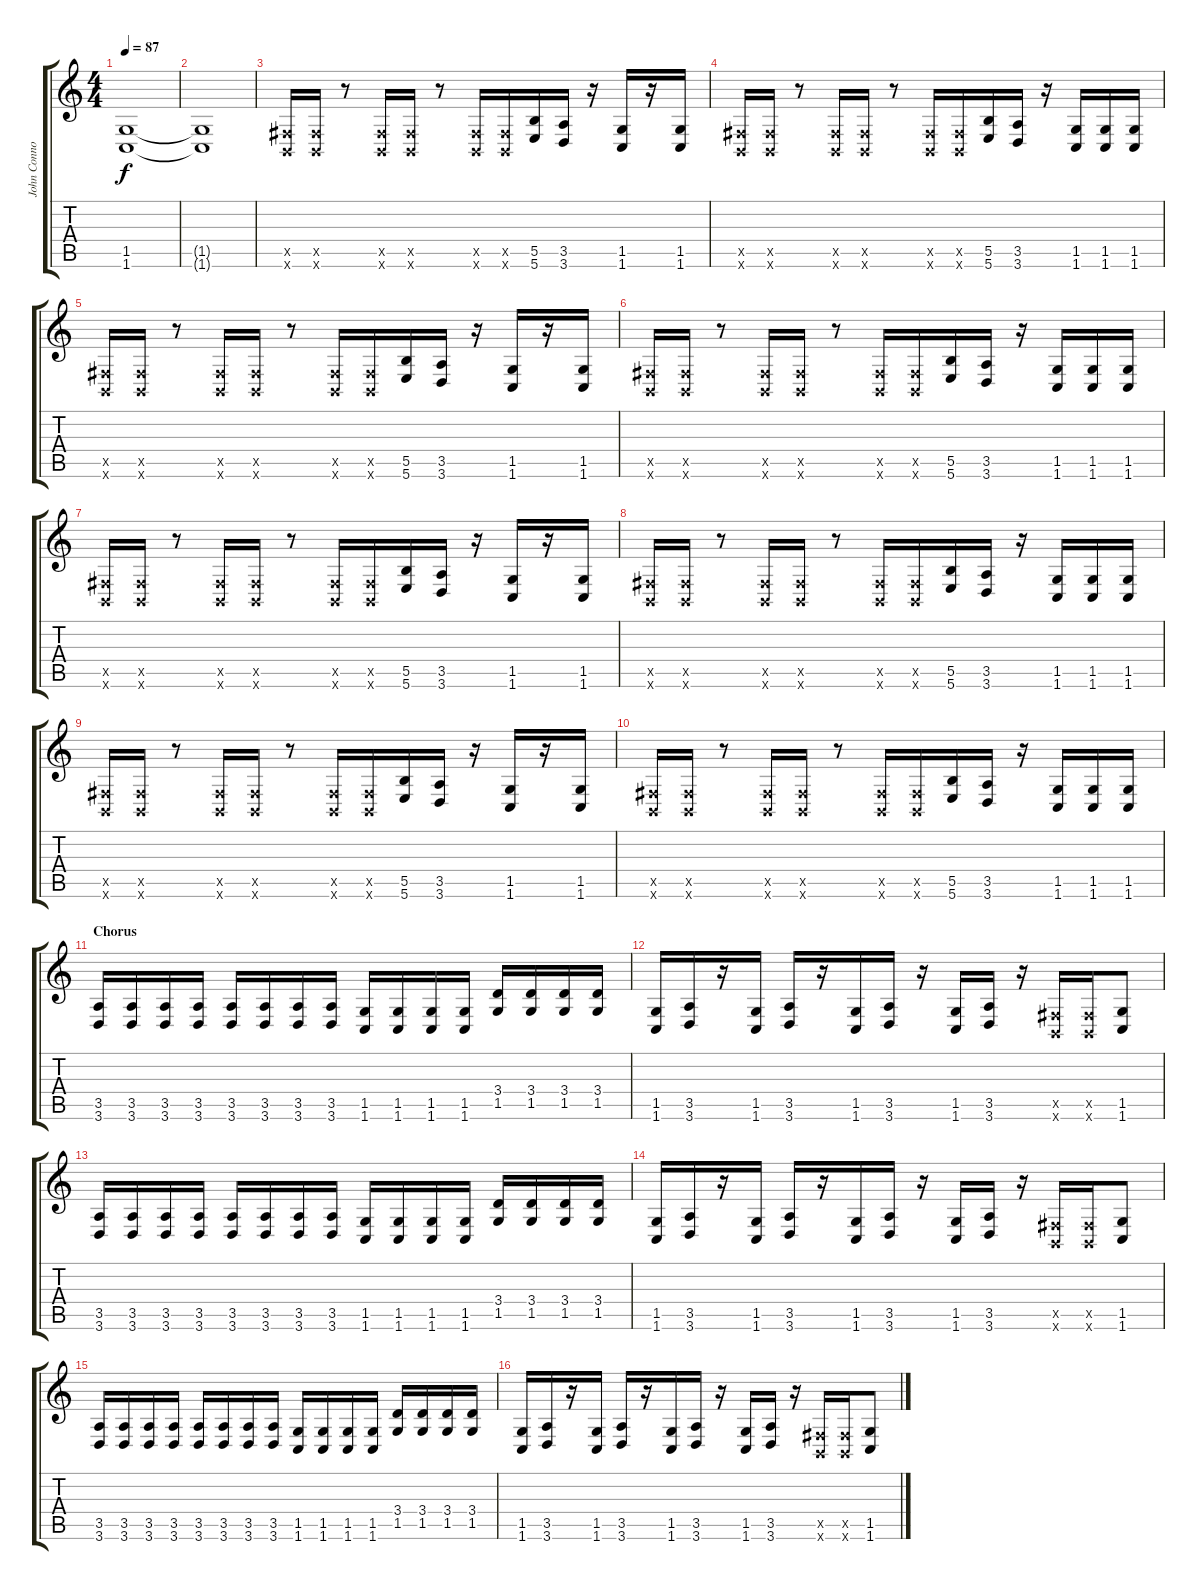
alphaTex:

\track ("John Connolly" "John Conno") {instrument distortionguitar}
\staff {score tabs}
\tuning (Db4 Ab3 E3 B2 Gb2 B1) {hide}
\ts (4 4)
\tempo 87
\clef g2
\ks c
(1.5{t} 1.6{t}).1{dy f} |
(1.5{t} 1.6{t}).1 |
(0.5{x} 0.6{x}).16 (0.5{x} 0.6{x}).16 r.8 (0.5{x} 0.6{x}).16 (0.5{x} 0.6{x}).16 r.8 (0.5{x} 0.6{x}).16 (0.5{x} 0.6{x}).16 (5.5 5.6).16 (3.5 3.6).16 r.16 (1.5 1.6).16 r.16 (1.5 1.6).16 |
(0.5{x} 0.6{x}).16 (0.5{x} 0.6{x}).16 r.8 (0.5{x} 0.6{x}).16 (0.5{x} 0.6{x}).16 r.8 (0.5{x} 0.6{x}).16 (0.5{x} 0.6{x}).16 (5.5 5.6).16 (3.5 3.6).16 r.16 (1.5 1.6).16 (1.5 1.6).16 (1.5 1.6).16 |
(0.5{x} 0.6{x}).16 (0.5{x} 0.6{x}).16 r.8 (0.5{x} 0.6{x}).16 (0.5{x} 0.6{x}).16 r.8 (0.5{x} 0.6{x}).16 (0.5{x} 0.6{x}).16 (5.5 5.6).16 (3.5 3.6).16 r.16 (1.5 1.6).16 r.16 (1.5 1.6).16 |
(0.5{x} 0.6{x}).16 (0.5{x} 0.6{x}).16 r.8 (0.5{x} 0.6{x}).16 (0.5{x} 0.6{x}).16 r.8 (0.5{x} 0.6{x}).16 (0.5{x} 0.6{x}).16 (5.5 5.6).16 (3.5 3.6).16 r.16 (1.5 1.6).16 (1.5 1.6).16 (1.5 1.6).16 |
(0.5{x} 0.6{x}).16 (0.5{x} 0.6{x}).16 r.8 (0.5{x} 0.6{x}).16 (0.5{x} 0.6{x}).16 r.8 (0.5{x} 0.6{x}).16 (0.5{x} 0.6{x}).16 (5.5 5.6).16 (3.5 3.6).16 r.16 (1.5 1.6).16 r.16 (1.5 1.6).16 |
(0.5{x} 0.6{x}).16 (0.5{x} 0.6{x}).16 r.8 (0.5{x} 0.6{x}).16 (0.5{x} 0.6{x}).16 r.8 (0.5{x} 0.6{x}).16 (0.5{x} 0.6{x}).16 (5.5 5.6).16 (3.5 3.6).16 r.16 (1.5 1.6).16 (1.5 1.6).16 (1.5 1.6).16 |
(0.5{x} 0.6{x}).16 (0.5{x} 0.6{x}).16 r.8 (0.5{x} 0.6{x}).16 (0.5{x} 0.6{x}).16 r.8 (0.5{x} 0.6{x}).16 (0.5{x} 0.6{x}).16 (5.5 5.6).16 (3.5 3.6).16 r.16 (1.5 1.6).16 r.16 (1.5 1.6).16 |
(0.5{x} 0.6{x}).16 (0.5{x} 0.6{x}).16 r.8 (0.5{x} 0.6{x}).16 (0.5{x} 0.6{x}).16 r.8 (0.5{x} 0.6{x}).16 (0.5{x} 0.6{x}).16 (5.5 5.6).16 (3.5 3.6).16 r.16 (1.5 1.6).16 (1.5 1.6).16 (1.5 1.6).16 |
\section ("" "Chorus")
(3.5 3.6).16 (3.5 3.6).16 (3.5 3.6).16 (3.5 3.6).16 (3.5 3.6).16 (3.5 3.6).16 (3.5 3.6).16 (3.5 3.6).16 (1.5 1.6).16 (1.5 1.6).16 (1.5 1.6).16 (1.5 1.6).16 (3.4 1.5).16 (3.4 1.5).16 (3.4 1.5).16 (3.4 1.5).16 |
(1.5 1.6).16 (3.5 3.6).16 r.16 (1.5 1.6).16 (3.5 3.6).16 r.16 (1.5 1.6).16 (3.5 3.6).16 r.16 (1.5 1.6).16 (3.5 3.6).16 r.16 (0.5{x} 0.6{x}).16 (0.5{x} 0.6{x}).16 (1.5 1.6).8 |
(3.5 3.6).16 (3.5 3.6).16 (3.5 3.6).16 (3.5 3.6).16 (3.5 3.6).16 (3.5 3.6).16 (3.5 3.6).16 (3.5 3.6).16 (1.5 1.6).16 (1.5 1.6).16 (1.5 1.6).16 (1.5 1.6).16 (3.4 1.5).16 (3.4 1.5).16 (3.4 1.5).16 (3.4 1.5).16 |
(1.5 1.6).16 (3.5 3.6).16 r.16 (1.5 1.6).16 (3.5 3.6).16 r.16 (1.5 1.6).16 (3.5 3.6).16 r.16 (1.5 1.6).16 (3.5 3.6).16 r.16 (0.5{x} 0.6{x}).16 (0.5{x} 0.6{x}).16 (1.5 1.6).8 |
(3.5 3.6).16 (3.5 3.6).16 (3.5 3.6).16 (3.5 3.6).16 (3.5 3.6).16 (3.5 3.6).16 (3.5 3.6).16 (3.5 3.6).16 (1.5 1.6).16 (1.5 1.6).16 (1.5 1.6).16 (1.5 1.6).16 (3.4 1.5).16 (3.4 1.5).16 (3.4 1.5).16 (3.4 1.5).16 |
(1.5 1.6).16 (3.5 3.6).16 r.16 (1.5 1.6).16 (3.5 3.6).16 r.16 (1.5 1.6).16 (3.5 3.6).16 r.16 (1.5 1.6).16 (3.5 3.6).16 r.16 (0.5{x} 0.6{x}).16 (0.5{x} 0.6{x}).16 (1.5 1.6).8
